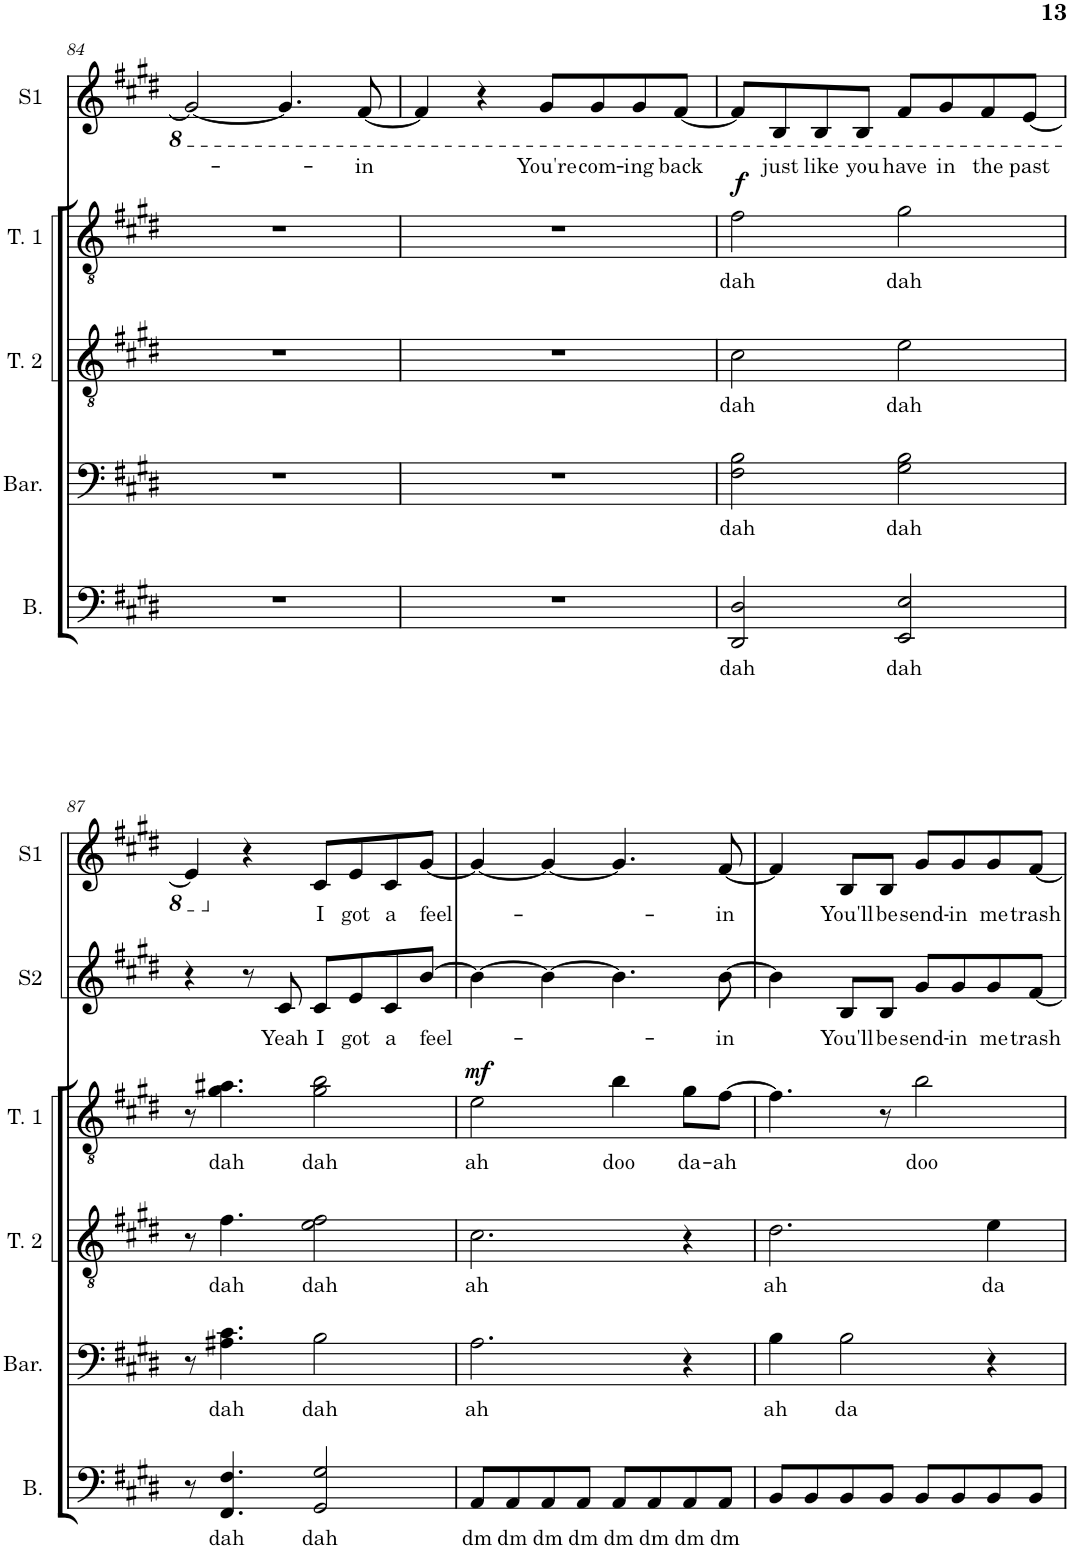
**kern	**text	**kern	**text	**kern	**text	**kern	**text	**dynam	**kern	**text	**kern	**text
*part6	*part6	*part5	*part5	*part4	*part4	*part3	*part3	*part3	*part2	*part2	*part1	*part1
*staff6	*staff6	*staff5	*staff5	*staff4	*staff4	*staff3	*staff3	*staff3	*staff2	*staff2	*staff1	*staff1
*I"Bass	*	*I"Baritone	*	*I"Tenor 2	*	*I"Tenor 1	*	*	*I"Solo 2	*	*I"Solo 1	*
*I'B.	*	*I'Bar.	*	*I'T. 2	*	*I'T. 1	*	*	*I'S2	*	*I'S1	*
!!LO:PB:g=z
*clefF4	*	*clefF4	*	*clefGv2	*	*clefGv2	*	*	*clefG2	*	*clefG2	*
*	*	*	*	*	*	*	*	*	*Trd1c2	*	*Trd1c2	*
*k[f#c#g#d#]	*	*k[f#c#g#d#]	*	*k[f#c#g#d#]	*	*k[f#c#g#d#]	*	*	*k[f#c#g#d#]	*	*k[f#c#g#d#]	*
*M4/4	*	*M4/4	*	*M4/4	*	*M4/4	*	*	*M4/4	*	*M4/4	*
=84	=84	=84	=84	=84	=84	=84	=84	=84	=84	=84	=84	=84
1r	.	1r	.	1r	.	1r	.	.	1r	.	2G#/_	.
.	.	.	.	.	.	.	.	.	.	.	4.G#/]	.
!	!	!	!	!	!	!	!	!	!	!	!	!LO:LY:b
.	.	.	.	.	.	.	.	.	.	.	[8F#/	in
=85	=85	=85	=85	=85	=85	=85	=85	=85	=85	=85	=85	=85
1r	.	1r	.	1r	.	1r	.	.	1r	.	4F#/]	.
.	.	.	.	.	.	.	.	.	.	.	4r	.
!	!	!	!	!	!	!	!	!	!	!	!	!LO:LY:b
.	.	.	.	.	.	.	.	.	.	.	8G#/L	You're
!	!	!	!	!	!	!	!	!	!	!	!	!LO:LY:b
.	.	.	.	.	.	.	.	.	.	.	8G#/	com-
!	!	!	!	!	!	!	!	!	!	!	!	!LO:LY:b
.	.	.	.	.	.	.	.	.	.	.	8G#/	-ing
!	!	!	!	!	!	!	!	!	!	!	!	!LO:LY:b
.	.	.	.	.	.	.	.	.	.	.	[8F#/J	back
=86	=86	=86	=86	=86	=86	=86	=86	=86	=86	=86	=86	=86
!	!LO:LY:b	!	!LO:LY:b	!	!LO:LY:b	!	!LO:LY:b	!LO:DY:a	!	!	!	!
2DD#/ 2D#/	dah	2F#\ 2B\	dah	2c#\	dah	2f#\	dah	f	1r	.	8F#/L]	.
!	!	!	!	!	!	!	!	!	!	!	!	!LO:LY:b
.	.	.	.	.	.	.	.	.	.	.	8BB/	just
!	!	!	!	!	!	!	!	!	!	!	!	!LO:LY:b
.	.	.	.	.	.	.	.	.	.	.	8BB/	like
!	!	!	!	!	!	!	!	!	!	!	!	!LO:LY:b
.	.	.	.	.	.	.	.	.	.	.	8BB/J	you
!	!LO:LY:b	!	!LO:LY:b	!	!LO:LY:b	!	!LO:LY:b	!	!	!	!	!LO:LY:b
2EE/ 2E/	dah	2G#\ 2B\	dah	2e\	dah	2g#\	dah	.	.	.	8F#/L	have
!	!	!	!	!	!	!	!	!	!	!	!	!LO:LY:b
.	.	.	.	.	.	.	.	.	.	.	8G#/	in
!	!	!	!	!	!	!	!	!	!	!	!	!LO:LY:b
.	.	.	.	.	.	.	.	.	.	.	8F#/	the
!	!	!	!	!	!	!	!	!	!	!	!	!LO:LY:b
.	.	.	.	.	.	.	.	.	.	.	[8E/J	past
!!LO:LB:g=z
=87	=87	=87	=87	=87	=87	=87	=87	=87	=87	=87	=87	=87
8r	.	8r	.	8r	.	8r	.	.	4r	.	4E/]	.
!	!LO:LY:b	!	!LO:LY:b	!	!LO:LY:b	!	!LO:LY:b	!	!	!	!	!
4.FF#/ 4.F#/	dah	4.A#X\ 4.c#\	dah	4.f#\	dah	4.g#\ 4.a#X\	dah	.	.	.	.	.
.	.	.	.	.	.	.	.	.	8r	.	4r	.
!	!	!	!	!	!	!	!	!	!	!LO:LY:b	!	!
.	.	.	.	.	.	.	.	.	8c#/	Yeah	.	.
!	!LO:LY:b	!	!LO:LY:b	!	!LO:LY:b	!	!LO:LY:b	!	!	!LO:LY:b	!	!LO:LY:b
2GG#/ 2G#/	dah	2B\	dah	2e\ 2f#\	dah	2g#\ 2b\	dah	.	8c#/L	I	8c#/L	I
!	!	!	!	!	!	!	!	!	!	!LO:LY:b	!	!LO:LY:b
.	.	.	.	.	.	.	.	.	8e/	got	8e/	got
!	!	!	!	!	!	!	!	!	!	!LO:LY:b	!	!LO:LY:b
.	.	.	.	.	.	.	.	.	8c#/	a	8c#/	a
!	!	!	!	!	!	!	!	!	!	!LO:LY:b	!	!LO:LY:b
.	.	.	.	.	.	.	.	.	[8b/J	feel-	[8g#/J	feel-
=88	=88	=88	=88	=88	=88	=88	=88	=88	=88	=88	=88	=88
!	!LO:LY:b	!	!LO:LY:b	!	!LO:LY:b	!	!LO:LY:b	!LO:DY:a	!	!	!	!
8AA/L	dm	2.A\	ah	2.c#\	ah	2e\	ah	mf	4b\_	.	4g#/_	.
!	!LO:LY:b	!	!	!	!	!	!	!	!	!	!	!
8AA/	dm	.	.	.	.	.	.	.	.	.	.	.
!	!LO:LY:b	!	!	!	!	!	!	!	!	!	!	!
8AA/	dm	.	.	.	.	.	.	.	4b\_	.	4g#/_	.
!	!LO:LY:b	!	!	!	!	!	!	!	!	!	!	!
8AA/J	dm	.	.	.	.	.	.	.	.	.	.	.
!	!LO:LY:b	!	!	!	!	!	!LO:LY:b	!	!	!	!	!
8AA/L	dm	.	.	.	.	4b\	doo	.	4.b\]	.	4.g#/]	.
!	!LO:LY:b	!	!	!	!	!	!	!	!	!	!	!
8AA/	dm	.	.	.	.	.	.	.	.	.	.	.
!	!LO:LY:b	!	!	!	!	!	!LO:LY:b	!	!	!	!	!
8AA/	dm	4r	.	4r	.	8g#\L	da-	.	.	.	.	.
!	!LO:LY:b	!	!	!	!	!	!LO:LY:b	!	!	!LO:LY:b	!	!LO:LY:b
8AA/J	dm	.	.	.	.	[8f#\J	-ah	.	[8b\	in	[8f#/	-in
=89	=89	=89	=89	=89	=89	=89	=89	=89	=89	=89	=89	=89
!	!	!	!LO:LY:b	!	!LO:LY:b	!	!	!	!	!	!	!
8BB/L	.	4B\	ah	2.d#\	ah	4.f#\]	.	.	4b\]	.	4f#/]	.
8BB/	.	.	.	.	.	.	.	.	.	.	.	.
!	!	!	!LO:LY:b	!	!	!	!	!	!	!LO:LY:b	!	!LO:LY:b
8BB/	.	2B\	da	.	.	.	.	.	8B/L	You'll	8B/L	You'll
!	!	!	!	!	!	!	!	!	!	!LO:LY:b	!	!LO:LY:b
8BB/J	.	.	.	.	.	8r	.	.	8B/J	be	8B/J	be
!	!	!	!	!	!	!	!LO:LY:b	!	!	!LO:LY:b	!	!LO:LY:b
8BB/L	.	.	.	.	.	2b\	doo	.	8g#/L	send-	8g#/L	send-
!	!	!	!	!	!	!	!	!	!	!LO:LY:b	!	!LO:LY:b
8BB/	.	.	.	.	.	.	.	.	8g#/	-in	8g#/	-in
!	!	!	!	!	!LO:LY:b	!	!	!	!	!LO:LY:b	!	!LO:LY:b
8BB/	.	4r	.	4e\	da	.	.	.	8g#/	me	8g#/	me
!	!	!	!	!	!	!	!	!	!	!LO:LY:b	!	!LO:LY:b
8BB/J	.	.	.	.	.	.	.	.	[8f#/J	trash	[8f#/J	trash
=	=	=	=	=	=	=	=	=	=	=	=	=
*-	*-	*-	*-	*-	*-	*-	*-	*-	*-	*-	*-	*-
